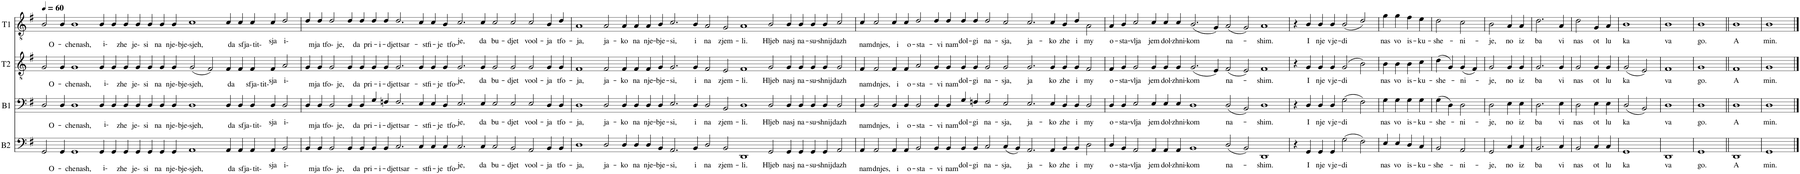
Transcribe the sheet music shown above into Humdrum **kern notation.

**kern	**text	**kern	**text	**kern	**text	**kern	**text
*part4	*part4	*part3	*part3	*part2	*part2	*part1	*part1
*staff4	*staff4	*staff3	*staff3	*staff2	*staff2	*staff1	*staff1
*I"B2	*	*I"B1	*	*I"T2	*	*I"T1	*
*I'B2	*	*I'B1	*	*I'T2	*	*I'T1	*
*clefF4	*	*clefF4	*	*clefGv2	*	*clefGv2	*
*k[f#]	*	*k[f#]	*	*k[f#]	*	*k[f#]	*
=1	=1	=1	=1	=1	=1	=1	=1
!	!LO:LY:b	!	!LO:LY:b	!	!LO:LY:b	!	!LO:LY:b
2GG/	O-	2D/	O-	2G/	O-	2B/	O-
!	!LO:LY:b	!	!LO:LY:b	!	!LO:LY:b	!	!LO:LY:b
4GG/	-che	4D/	-che	4G/	-che	4B/	-che
!	!LO:LY:b	!	!LO:LY:b	!	!LO:LY:b	!	!LO:LY:b
[4GG	nash,	[4D	nash,	[4G	nash,	[4B	nash,
2.ryy	.	2.ryy	.	2.ryy	.	2.ryy	.
!	!LO:LY:b	!	!LO:LY:b	!	!LO:LY:b	!	!LO:LY:b
4GG/	i-	4D/	i-	4G/	i-	4B/	i-
!	!LO:LY:b	!	!LO:LY:b	!	!LO:LY:b	!	!LO:LY:b
4GG/	zhe	4D/	zhe	4G/	zhe	4B/	zhe
!	!LO:LY:b	!	!LO:LY:b	!	!LO:LY:b	!	!LO:LY:b
4GG/	je-	4D/	je-	4G/	je-	4B/	je-
!	!LO:LY:b	!	!LO:LY:b	!	!LO:LY:b	!	!LO:LY:b
4GG/	si	4D/	si	4G/	si	4B/	si
!	!LO:LY:b	!	!LO:LY:b	!	!LO:LY:b	!	!LO:LY:b
4GG/	na	4D/	na	4G/	na	4B/	na
!	!LO:LY:b	!	!LO:LY:b	!	!LO:LY:b	!	!LO:LY:b
4GG/	nje-	4D/	nje-	4G/	nje-	4B/	nje-
!	!LO:LY:b	!	!LO:LY:b	!	!LO:LY:b	!	!LO:LY:b
4GG/	bje-	4D/	bje-	4G/	bje-	4B/	bje-
!	!LO:LY:b	!	!LO:LY:b	!	!LO:LY:b	!	!LO:LY:b
1AA	sjeh,	1D	sjeh,	(2G/	sjeh,	1c	sjeh,
.	.	.	.	2F#/)	.	.	.
!	!LO:LY:b	!	!LO:LY:b	!	!LO:LY:b	!	!LO:LY:b
4AA/	da	4D/	da	4F#/	da	4c/	da
!	!LO:LY:b	!	!LO:LY:b	!	!LO:LY:b	!	!LO:LY:b
4AA/	sfja-	4D/	sfja-	4F#/	sfja-	4c/	sfja-
!	!LO:LY:b	!	!LO:LY:b	!	!LO:LY:b	!	!LO:LY:b
4AA/	tit-	4D/	tit-	4F#/	tit-	4c/	tit-
!	!LO:LY:b	!	!LO:LY:b	!	!LO:LY:b	!	!LO:LY:b
4AA/	sja	4D/	sja	4F#/	sja	4c/	sja
!	!LO:LY:b	!	!LO:LY:b	!	!LO:LY:b	!	!LO:LY:b
2BB/	i-	2D/	i-	2A/	i-	2d/	i-
=2	=2	=2	=2	=2	=2	=2	=2
!	!LO:LY:b	!	!LO:LY:b	!	!LO:LY:b	!	!LO:LY:b
4BB/	mja	4D/	mja	4G/	mja	4d/	mja
2.GG]	.	2.D]	.	2.G]	.	2.B]	.
!	!LO:LY:b	!	!LO:LY:b	!	!LO:LY:b	!	!LO:LY:b
4BB/	tfo-	4D/	tfo-	4G/	tfo-	4d/	tfo-
!	!LO:LY:b	!	!LO:LY:b	!	!LO:LY:b	!	!LO:LY:b
2BB/	je,	2D/	je,	2G/	je,	2d/	je,
!	!LO:LY:b	!	!LO:LY:b	!	!LO:LY:b	!	!LO:LY:b
4BB/	da	4D/	da	4G/	da	4d/	da
!	!LO:LY:b	!	!LO:LY:b	!	!LO:LY:b	!	!LO:LY:b
4BB/	pri-	4D/	pri-	4G/	pri-	4d/	pri-
!	!LO:LY:b	!	!LO:LY:b	!	!LO:LY:b	!	!LO:LY:b
4BB/	-i-	4G/	-i-	4G/	-i-	4d/	-i-
!	!LO:LY:b	!	!LO:LY:b	!	!LO:LY:b	!	!LO:LY:b
4BB/	-djet	4Fn/	-djet	4G/	-djet	4d/	-djet
!	!LO:LY:b	!	!LO:LY:b	!	!LO:LY:b	!	!LO:LY:b
2.C/	tsar-	2.F/	tsar-	2.G/	tsar-	2.d/	tsar-
!	!LO:LY:b	!	!LO:LY:b	!	!LO:LY:b	!	!LO:LY:b
4C/	-stfi-	4E/	-stfi-	4G/	-stfi-	4c/	-stfi-
!	!LO:LY:b	!	!LO:LY:b	!	!LO:LY:b	!	!LO:LY:b
4C/	-je	4E/	-je	4G/	-je	4c/	-je
!	!LO:LY:b	!	!LO:LY:b	!	!LO:LY:b	!	!LO:LY:b
4C/	tfo-	4D/	tfo-	4G/	tfo-	4B/	tfo-
!	!LO:LY:b	!	!LO:LY:b	!	!LO:LY:b	!	!LO:LY:b
2.C/	-je,	2.E/	-je,	2.G/	-je,	2.c/	-je,
!	!LO:LY:b	!	!LO:LY:b	!	!LO:LY:b	!	!LO:LY:b
4C/	da	4E/	da	4G/	da	4c/	da
!	!LO:LY:b	!	!LO:LY:b	!	!LO:LY:b	!	!LO:LY:b
2C/	bu-	2E/	bu-	2G/	bu-	2c/	bu-
!	!LO:LY:b	!	!LO:LY:b	!	!LO:LY:b	!	!LO:LY:b
2BB/	-djet	2E/	-djet	2G/	-djet	2c/	-djet
!	!LO:LY:b	!	!LO:LY:b	!	!LO:LY:b	!	!LO:LY:b
2AA/	vool-	2E/	vool-	2G/	vool-	2c/	vool-
!	!LO:LY:b	!	!LO:LY:b	!	!LO:LY:b	!	!LO:LY:b
4BB/	-ja	4D/	-ja	4G/	-ja	4B/	-ja
!	!LO:LY:b	!	!LO:LY:b	!	!LO:LY:b	!	!LO:LY:b
4BB/	tfo-	4D/	tfo-	4G/	tfo-	4d/	tfo-
=3	=3	=3	=3	=3	=3	=3	=3
!	!LO:LY:b	!	!LO:LY:b	!	!LO:LY:b	!	!LO:LY:b
1D	-ja,	1D	-ja,	1F#	-ja,	1A	-ja,
!	!LO:LY:b	!	!LO:LY:b	!	!LO:LY:b	!	!LO:LY:b
2D/	ja-	2D/	ja-	2F#/	ja-	2A/	ja-
!	!LO:LY:b	!	!LO:LY:b	!	!LO:LY:b	!	!LO:LY:b
4D/	-ko	4D/	-ko	4F#/	-ko	4A/	-ko
!	!LO:LY:b	!	!LO:LY:b	!	!LO:LY:b	!	!LO:LY:b
4D/	na	4D/	na	4F#/	na	4A/	na
!	!LO:LY:b	!	!LO:LY:b	!	!LO:LY:b	!	!LO:LY:b
4D/	nje-	4D/	nje-	4F#/	nje-	4A/	nje-
!	!LO:LY:b	!	!LO:LY:b	!	!LO:LY:b	!	!LO:LY:b
4BB/	-bje-	4D/	-bje-	4G/	-bje-	4B/	-bje-
!	!LO:LY:b	!	!LO:LY:b	!	!LO:LY:b	!	!LO:LY:b
2.AA/	-si,	2.E/	-si,	2.G/	-si,	2.c/	-si,
!	!LO:LY:b	!	!LO:LY:b	!	!LO:LY:b	!	!LO:LY:b
4BB/	i	4D/	i	4G/	i	4B/	i
!	!LO:LY:b	!	!LO:LY:b	!	!LO:LY:b	!	!LO:LY:b
2D/	na	2D/	na	2F#/	na	2A/	na
!	!LO:LY:b	!	!LO:LY:b	!	!LO:LY:b	!	!LO:LY:b
2BB/	zjem-	2BB/	zjem-	2E/	zjem-	2G/	zjem-
!	!LO:LY:b	!	!LO:LY:b	!	!LO:LY:b	!	!LO:LY:b
1DD	-li.	1D	-li.	1F#	-li.	1A	-li.
!	!LO:LY:b	!	!LO:LY:b	!	!LO:LY:b	!	!LO:LY:b
2GG/	Hljeb	2D/	Hljeb	2G/	Hljeb	2B/	Hljeb
!	!LO:LY:b	!	!LO:LY:b	!	!LO:LY:b	!	!LO:LY:b
4GG/	nasj	4D/	nasj	4G/	nasj	4B/	nasj
!	!LO:LY:b	!	!LO:LY:b	!	!LO:LY:b	!	!LO:LY:b
4GG/	na-	4D/	na-	4G/	na-	4B/	na-
!	!LO:LY:b	!	!LO:LY:b	!	!LO:LY:b	!	!LO:LY:b
4GG/	-su-	4D/	-su-	4G/	-su-	4B/	-su-
!	!LO:LY:b	!	!LO:LY:b	!	!LO:LY:b	!	!LO:LY:b
4GG/	-shnij	4D/	-shnij	4G/	-shnij	4B/	-shnij
!	!LO:LY:b	!	!LO:LY:b	!	!LO:LY:b	!	!LO:LY:b
2AA/	dazh	2D/	dazh	2G/	dazh	2c/	dazh
=4	=4	=4	=4	=4	=4	=4	=4
!	!LO:LY:b	!	!LO:LY:b	!	!LO:LY:b	!	!LO:LY:b
4AA/	nam	4D/	nam	4F#/	nam	4c/	nam
!	!LO:LY:b	!	!LO:LY:b	!	!LO:LY:b	!	!LO:LY:b
2AA/	dnjes,	2D/	dnjes,	2F#/	dnjes,	2c/	dnjes,
!	!LO:LY:b	!	!LO:LY:b	!	!LO:LY:b	!	!LO:LY:b
4AA/	i	4D/	i	4F#/	i	4c/	i
!	!LO:LY:b	!	!LO:LY:b	!	!LO:LY:b	!	!LO:LY:b
4AA/	o-	4D/	o-	4F#/	o-	4c/	o-
!	!LO:LY:b	!	!LO:LY:b	!	!LO:LY:b	!	!LO:LY:b
2BB/	-sta-	2D/	-sta-	2A/	-sta-	2d/	-sta-
!	!LO:LY:b	!	!LO:LY:b	!	!LO:LY:b	!	!LO:LY:b
4BB/	-vi	4D/	-vi	4G/	-vi	4d/	-vi
!	!LO:LY:b	!	!LO:LY:b	!	!LO:LY:b	!	!LO:LY:b
4BB/	nam	4D/	nam	4G/	nam	4d/	nam
!	!LO:LY:b	!	!LO:LY:b	!	!LO:LY:b	!	!LO:LY:b
4BB/	dol-	4G/	dol-	4G/	dol-	4d/	dol-
!	!LO:LY:b	!	!LO:LY:b	!	!LO:LY:b	!	!LO:LY:b
4BB/	-gi	4Fn/	-gi	4G/	-gi	4d/	-gi
!	!LO:LY:b	!	!LO:LY:b	!	!LO:LY:b	!	!LO:LY:b
2C/	na-	2F/	na-	2G/	na-	2d/	na-
!	!LO:LY:b	!	!LO:LY:b	!	!LO:LY:b	!	!LO:LY:b
(4C/	sja,	2E/	sja,	2G/	sja,	2c/	sja,
4BB/)	.	.	.	.	.	.	.
!	!LO:LY:b	!	!LO:LY:b	!	!LO:LY:b	!	!LO:LY:b
2.AA/	ja-	2.E/	ja-	2.G/	ja	2.c/	ja-
!	!LO:LY:b	!	!LO:LY:b	!	!LO:LY:b	!	!LO:LY:b
4AA/	ko	4E/	ko	4G/	ko	4c/	ko
!	!LO:LY:b	!	!LO:LY:b	!	!LO:LY:b	!	!LO:LY:b
4BB/	zhe	4D/	zhe	4G/	zhe	4B/	zhe
!	!LO:LY:b	!	!LO:LY:b	!	!LO:LY:b	!	!LO:LY:b
4BB/	i	4D/	i	4G/	i	4d/	i
!	!LO:LY:b	!	!LO:LY:b	!	!LO:LY:b	!	!LO:LY:b
2D\	my	2D/	my	2F#/	my	2A\	my
=5	=5	=5	=5	=5	=5	=5	=5
!	!LO:LY:b	!	!LO:LY:b	!	!LO:LY:b	!	!LO:LY:b
4D/	o-	4D/	o-	4F#/	o-	4A/	o-
!	!LO:LY:b	!	!LO:LY:b	!	!LO:LY:b	!	!LO:LY:b
4BB/	-sta-	4D/	-sta-	4G/	-sta-	4B/	-sta-
!	!LO:LY:b	!	!LO:LY:b	!	!LO:LY:b	!	!LO:LY:b
2AA/	-vlja	2E/	-vlja	2G/	-vlja	2c/	-vlja
!	!LO:LY:b	!	!LO:LY:b	!	!LO:LY:b	!	!LO:LY:b
4AA/	jem	4E/	jem	4G/	jem	4c/	jem
!	!LO:LY:b	!	!LO:LY:b	!	!LO:LY:b	!	!LO:LY:b
4AA/	dol-	4E/	dol-	4G/	dol-	4c/	dol-
!	!LO:LY:b	!	!LO:LY:b	!	!LO:LY:b	!	!LO:LY:b
4AA/	-zhni-	4E/	-zhni-	4G/	-zhni-	4c/	-zhni-
!	!LO:LY:b	!	!LO:LY:b	!	!LO:LY:b	!	!LO:LY:b
1BB	-kom	1D	-kom	(2.G/	-kom	(2.B/	-kom
.	.	.	.	4E/)	.	4G/)	.
!	!LO:LY:b	!	!LO:LY:b	!	!LO:LY:b	!	!LO:LY:b
(2D/	na-	(2D/	na-	(2F#/	na-	(2A/	na-
2BB/)	.	2BB/)	.	2E/)	.	2G/)	.
!	!LO:LY:b	!	!LO:LY:b	!	!LO:LY:b	!	!LO:LY:b
1DD	shim.	1D	shim.	1F#	shim.	1A	shim.
=6	=6	=6	=6	=6	=6	=6	=6
4r	.	4r	.	4r	.	4r	.
!	!LO:LY:b	!	!LO:LY:b	!	!LO:LY:b	!	!LO:LY:b
4GG/	I	4D/	I	4G/	I	4B/	I
!	!LO:LY:b	!	!LO:LY:b	!	!LO:LY:b	!	!LO:LY:b
4GG/	nje	4D/	nje	4G/	nje	4B/	nje
!	!LO:LY:b	!	!LO:LY:b	!	!LO:LY:b	!	!LO:LY:b
4GG/	vje-	4D/	vje-	4G/	vje-	4B/	vje-
!	!LO:LY:b	!	!LO:LY:b	!	!LO:LY:b	!	!LO:LY:b
(2G\	-di	(2G\	-di	(2G/	-di	(2B/	-di
2F#\)	.	2F#\)	.	2B\)	.	2d/)	.
=7	=7	=7	=7	=7	=7	=7	=7
!	!LO:LY:b	!	!LO:LY:b	!	!LO:LY:b	!	!LO:LY:b
4E/	nas	4G\	nas	4B\	nas	4g\	nas
!	!LO:LY:b	!	!LO:LY:b	!	!LO:LY:b	!	!LO:LY:b
4E/	vo	4G\	vo	4B\	vo	4g\	vo
!	!LO:LY:b	!	!LO:LY:b	!	!LO:LY:b	!	!LO:LY:b
4D/	is-	4G\	is-	4B\	is-	4f#\	is-
!	!LO:LY:b	!	!LO:LY:b	!	!LO:LY:b	!	!LO:LY:b
4C/	-ku-	4G\	-ku-	4c\	-ku-	4e\	-ku-
=8	=8	=8	=8	=8	=8	=8	=8
!	!LO:LY:b	!	!LO:LY:b	!	!LO:LY:b	!	!LO:LY:b
2BB/	-she-	(4G\	-she-	(4d\	-she-	2d\	-she-
.	.	4D\)	.	4G/)	.	.	.
!	!LO:LY:b	!	!LO:LY:b	!	!LO:LY:b	!	!LO:LY:b
2AA/	-ni-	2D\	-ni-	(4G/	-ni-	2c\	-ni-
.	.	.	.	4F#/)	.	.	.
=9	=9	=9	=9	=9	=9	=9	=9
!	!LO:LY:b	!	!LO:LY:b	!	!LO:LY:b	!	!LO:LY:b
2GG/	-je,	2D\	-je,	2G/	-je,	2B\	-je,
!	!LO:LY:b	!	!LO:LY:b	!	!LO:LY:b	!	!LO:LY:b
4C/	no	4E\	no	4G/	no	4A/	no
!	!LO:LY:b	!	!LO:LY:b	!	!LO:LY:b	!	!LO:LY:b
4C/	iz	4E\	iz	4G/	iz	4A/	iz
=10	=10	=10	=10	=10	=10	=10	=10
!	!LO:LY:b	!	!LO:LY:b	!	!LO:LY:b	!	!LO:LY:b
2.BB/	ba	2.D\	ba	2.G/	ba	2.d\	ba
!	!LO:LY:b	!	!LO:LY:b	!	!LO:LY:b	!	!LO:LY:b
4C/	vi	4E\	vi	4G/	vi	4A/	vi
=11	=11	=11	=11	=11	=11	=11	=11
!	!LO:LY:b	!	!LO:LY:b	!	!LO:LY:b	!	!LO:LY:b
2BB/	nas	2D\	nas	2G/	nas	2d\	nas
!	!LO:LY:b	!	!LO:LY:b	!	!LO:LY:b	!	!LO:LY:b
4C/	ot	4E\	ot	4G/	ot	4G/	ot
!	!LO:LY:b	!	!LO:LY:b	!	!LO:LY:b	!	!LO:LY:b
4C/	lu	4E\	lu	4G/	lu	4A/	lu
=12	=12	=12	=12	=12	=12	=12	=12
!	!LO:LY:b	!	!LO:LY:b	!	!LO:LY:b	!	!LO:LY:b
1GG	ka	(2D/	ka	(2G/	ka	1B	ka
.	.	2BB/)	.	2E/)	.	.	.
=13	=13	=13	=13	=13	=13	=13	=13
!	!LO:LY:b	!	!LO:LY:b	!	!LO:LY:b	!	!LO:LY:b
1DD	va	1D	va	1F#	va	1B	va
=14	=14	=14	=14	=14	=14	=14	=14
!	!LO:LY:b	!	!LO:LY:b	!	!LO:LY:b	!	!LO:LY:b
1GG	go.	1D	go.	1G	go.	1B	go.
=15||	=15||	=15||	=15||	=15||	=15||	=15||	=15||
!	!LO:LY:b	!	!LO:LY:b	!	!LO:LY:b	!	!LO:LY:b
1DD	A	1D	A	1F#	A	1B	A
=16	=16	=16	=16	=16	=16	=16	=16
!	!LO:LY:b	!	!LO:LY:b	!	!LO:LY:b	!	!LO:LY:b
1GG	min.	1D	min.	1G	min.	1B	min.
==	==	==	==	==	==	==	==
*-	*-	*-	*-	*-	*-	*-	*-
